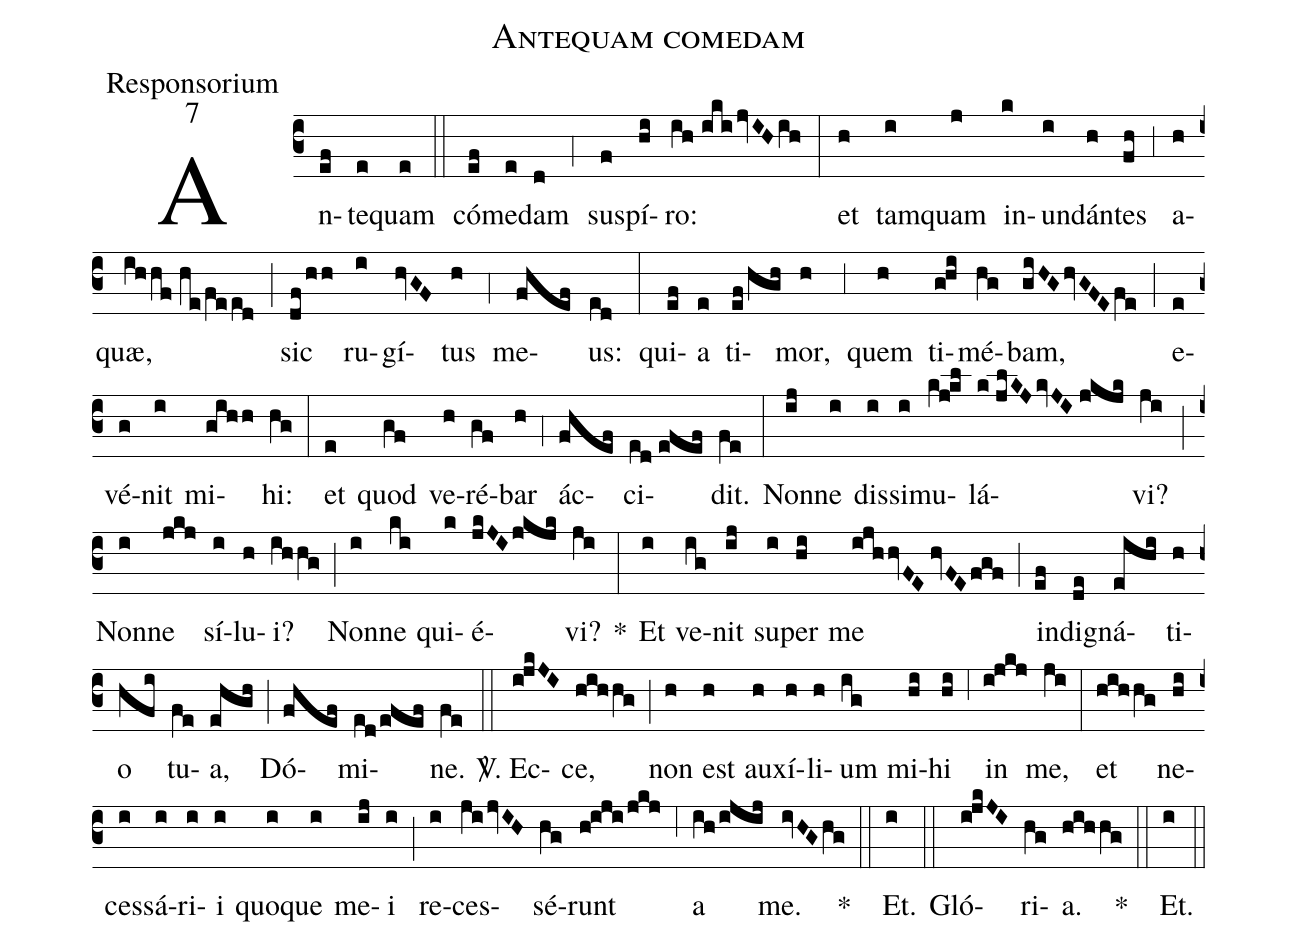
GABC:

name:Antequam comedam;
office-part:Responsorium;
mode:7;
%%
(c3) An(ef)te(e)quam(e) (::)
có(ef)me(e)dam(d) (,4) su(f)spí(hi)ro:(ih//iki/jvIH/ih) (:)
et(h) tam(i)quam(j) in(k)un(i)dán(h)tes(fh) (,3) a(h)quæ,(ihhf//he/feed) (;) sic(df/hh) ru(i)gí(hvGF)tus(h) (,4) me(fhef)us:(ed) (:)
qui(ef)a(e) ti(ef/hgh)mor,(h) (,3) quem(h) ti(g!hi)mé(hg)bam,(giHG/hvGFE/fe) (;) e(e)vé(g)nit(i) mi(gihh)hi:(hg) (:)
et(e) quod(gf) ve(h)ré(gf)bar(h) (,4) ác(fhef)ci(ed//efef)dit.(fe) (:)
Non(ij)ne(i) dis(i)si(i)mu(kj!kl)lá(k//jlKJ/kvJI//jkjk)vi?(ji) (;) Non(i)ne(jkj) sí(i)lu(h)i?(ihhg) (;) Non(i)ne(ki) qui(k)é(jkJI/jkjk)vi?(ji) *(:) Et(i) ve(ig)nit(ij) su(i)per(hi) me(ijhhvFE//hvFE/fgf) (;) in(ef)di(de)gná(eihi)ti(h)o(hfi) tu(fe)a,(ehgh) (;) Dó(fhef)mi(ed/efef)ne.(fe) (::)

<sp>V/</sp>. Ec(i!jkJI)ce,(hihhg) (;) non(h) est(h) au(h)xí(h)li(h)um(ig) mi(hi)hi(hi) (,6) in(i!jkj) me,(ji) (:)
et(hihhg) ne(hi)ces(i)sá(i)ri(i)i(i) quo(i)que(i) me(ij)i(i) (;) re(i)ces(ji/jvIH)sé(hg)runt(h!iji/jkj) (,6) a(ih/ijij) me.(ivHG/hg) *(::) Et.(i) (::)
Gló(i!jkJI)ri(hg)a.(hihhg) *(::) Et.(i) (::)
